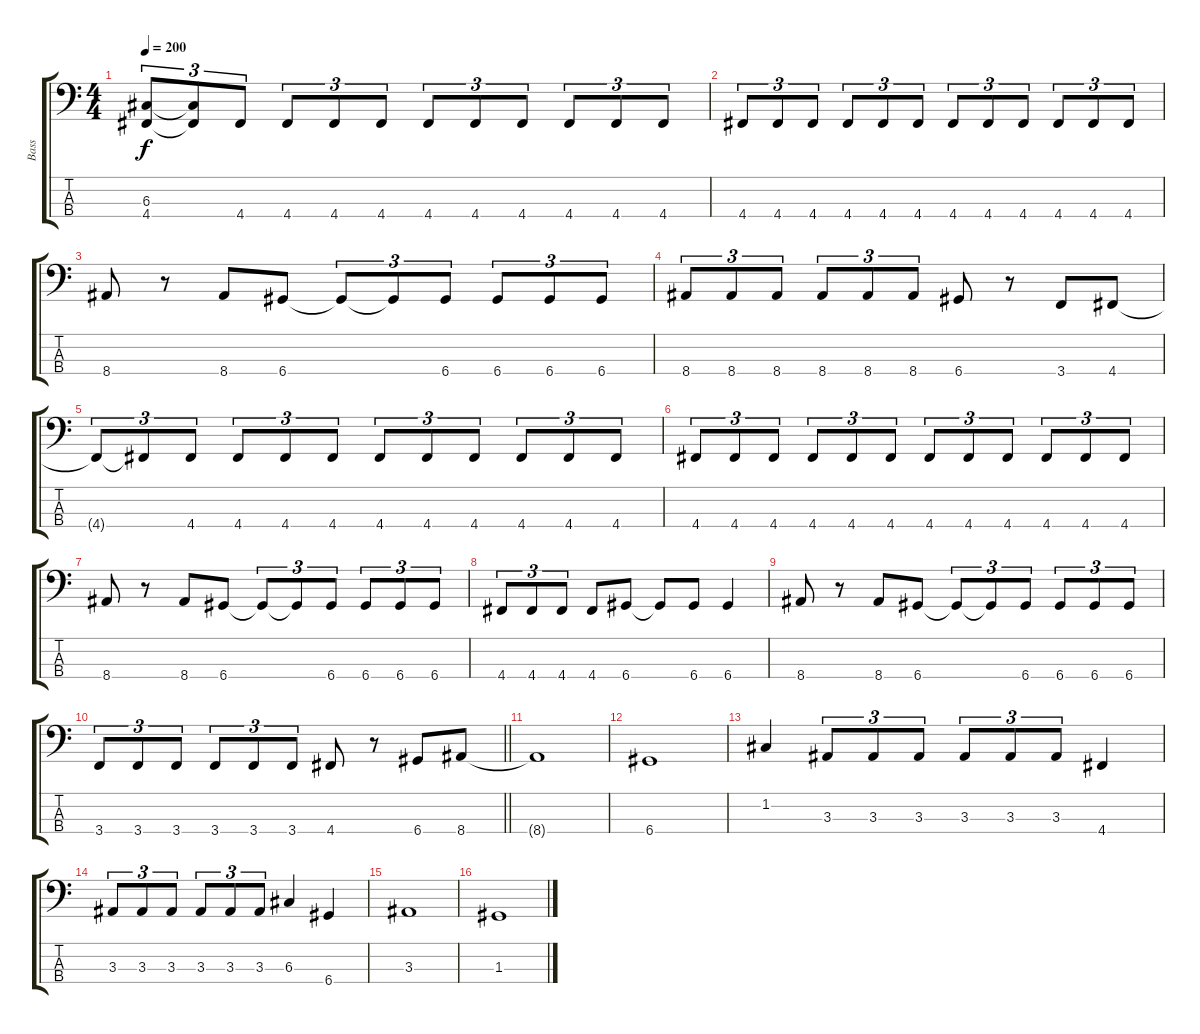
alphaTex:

\track ("Bass" "Bass") {instrument slapbass1}
\staff {score tabs}
\tuning (F2 C2 G1 D1) {hide}
\ts (4 4)
\tempo 200
\clef f4
\ks c
(6.3{t} 4.4{t}).8{tu (3 2) dy f} (6.3{t} 4.4{t}).8{tu (3 2)} 4.4.8{tu (3 2)} 4.4.8{tu (3 2)} 4.4.8{tu (3 2)} 4.4.8{tu (3 2)} 4.4.8{tu (3 2)} 4.4.8{tu (3 2)} 4.4.8{tu (3 2)} 4.4.8{tu (3 2)} 4.4.8{tu (3 2)} 4.4.8{tu (3 2)} |
4.4.8{tu (3 2)} 4.4.8{tu (3 2)} 4.4.8{tu (3 2)} 4.4.8{tu (3 2)} 4.4.8{tu (3 2)} 4.4.8{tu (3 2)} 4.4.8{tu (3 2)} 4.4.8{tu (3 2)} 4.4.8{tu (3 2)} 4.4.8{tu (3 2)} 4.4.8{tu (3 2)} 4.4.8{tu (3 2)} |
8.4.8 r.8 8.4.8 6.4.8 6.4{t}.8{tu (3 2)} 6.4{t}.8{tu (3 2)} 6.4.8{tu (3 2)} 6.4.8{tu (3 2)} 6.4.8{tu (3 2)} 6.4.8{tu (3 2)} |
8.4.8{tu (3 2)} 8.4.8{tu (3 2)} 8.4.8{tu (3 2)} 8.4.8{tu (3 2)} 8.4.8{tu (3 2)} 8.4.8{tu (3 2)} 6.4.8 r.8 3.4.8 4.4.8 |
4.4{t}.8{tu (3 2)} 4.4{t}.8{tu (3 2)} 4.4.8{tu (3 2)} 4.4.8{tu (3 2)} 4.4.8{tu (3 2)} 4.4.8{tu (3 2)} 4.4.8{tu (3 2)} 4.4.8{tu (3 2)} 4.4.8{tu (3 2)} 4.4.8{tu (3 2)} 4.4.8{tu (3 2)} 4.4.8{tu (3 2)} |
4.4.8{tu (3 2)} 4.4.8{tu (3 2)} 4.4.8{tu (3 2)} 4.4.8{tu (3 2)} 4.4.8{tu (3 2)} 4.4.8{tu (3 2)} 4.4.8{tu (3 2)} 4.4.8{tu (3 2)} 4.4.8{tu (3 2)} 4.4.8{tu (3 2)} 4.4.8{tu (3 2)} 4.4.8{tu (3 2)} |
8.4.8 r.8 8.4.8 6.4.8 6.4{t}.8{tu (3 2)} 6.4{t}.8{tu (3 2)} 6.4.8{tu (3 2)} 6.4.8{tu (3 2)} 6.4.8{tu (3 2)} 6.4.8{tu (3 2)} |
4.4.8{tu (3 2)} 4.4.8{tu (3 2)} 4.4.8{tu (3 2)} 4.4.8 6.4.8 6.4{t}.8 6.4.8 6.4.4 |
8.4.8 r.8 8.4.8 6.4.8 6.4{t}.8{tu (3 2)} 6.4{t}.8{tu (3 2)} 6.4.8{tu (3 2)} 6.4.8{tu (3 2)} 6.4.8{tu (3 2)} 6.4.8{tu (3 2)} |
\barLineRight lightlight
3.4.8{tu (3 2)} 3.4.8{tu (3 2)} 3.4.8{tu (3 2)} 3.4.8{tu (3 2)} 3.4.8{tu (3 2)} 3.4.8{tu (3 2)} 4.4.8 r.8 6.4.8 8.4.8 |
8.4{t}.1 |
6.4.1 |
1.2.4 3.3.8{tu (3 2)} 3.3.8{tu (3 2)} 3.3.8{tu (3 2)} 3.3.8{tu (3 2)} 3.3.8{tu (3 2)} 3.3.8{tu (3 2)} 4.4.4 |
3.3.8{tu (3 2)} 3.3.8{tu (3 2)} 3.3.8{tu (3 2)} 3.3.8{tu (3 2)} 3.3.8{tu (3 2)} 3.3.8{tu (3 2)} 6.3.4 6.4.4 |
3.3.1 |
1.3.1
